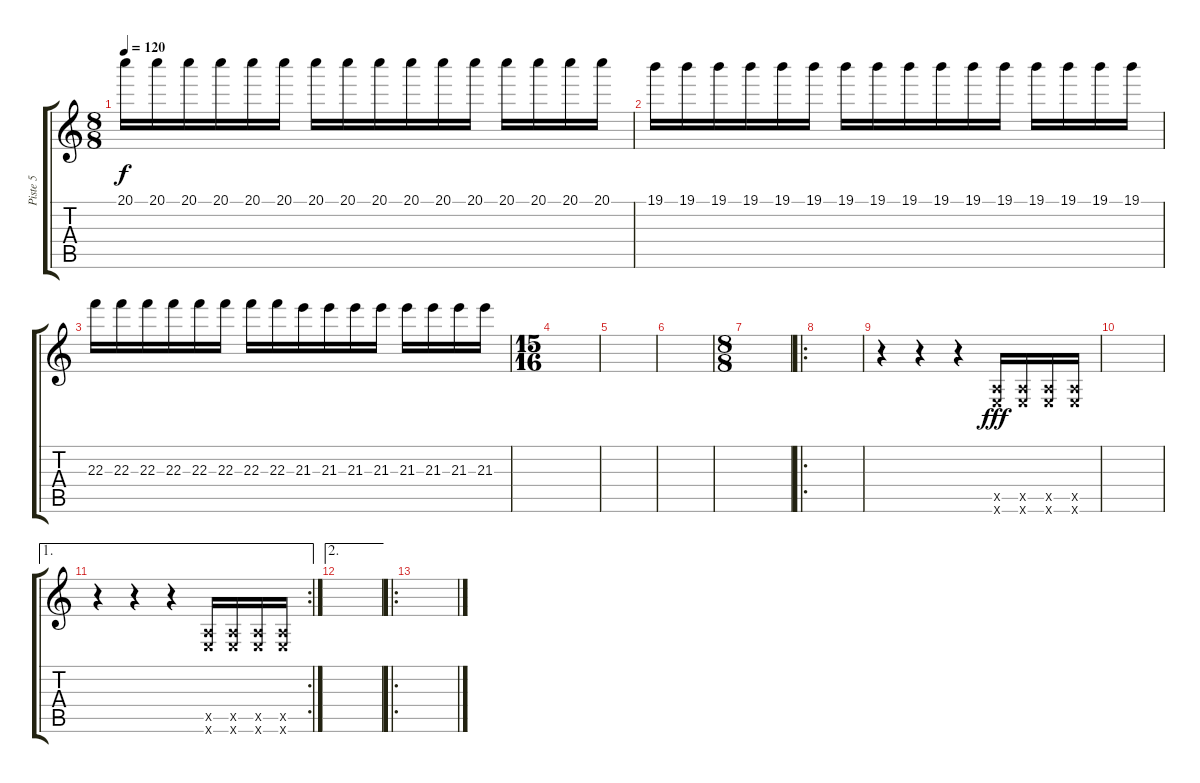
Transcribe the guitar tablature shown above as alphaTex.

\track ("Piste 5" "Piste 5") {instrument distortionguitar}
\staff {score tabs}
\tuning (E4 B3 G3 D3 A2 E2) {hide}
\ts (8 8)
\tempo 120
\clef g2
\ks c
20.1.16{dy f} 20.1.16 20.1.16 20.1.16 20.1.16 20.1.16 20.1.16 20.1.16 20.1.16 20.1.16 20.1.16 20.1.16 20.1.16 20.1.16 20.1.16 20.1.16 |
19.1.16 19.1.16 19.1.16 19.1.16 19.1.16 19.1.16 19.1.16 19.1.16 19.1.16 19.1.16 19.1.16 19.1.16 19.1.16 19.1.16 19.1.16 19.1.16 |
22.3.16 22.3.16 22.3.16 22.3.16 22.3.16 22.3.16 22.3.16 22.3.16 21.3.16 21.3.16 21.3.16 21.3.16 21.3.16 21.3.16 21.3.16 21.3.16 |
\ts (15 16)
|
|
|
\ts (8 8)
|
\ro
|
r.4 r.4 r.4 (0.5{x} 0.6{x}).16{dy fff} (0.5{x} 0.6{x}).16 (0.5{x} 0.6{x}).16 (0.5{x} 0.6{x}).16 |
|
\ae 1
\rc 2
r.4 r.4 r.4 (0.5{x} 0.6{x}).16 (0.5{x} 0.6{x}).16 (0.5{x} 0.6{x}).16 (0.5{x} 0.6{x}).16 |
\ae 2
|
\ro
